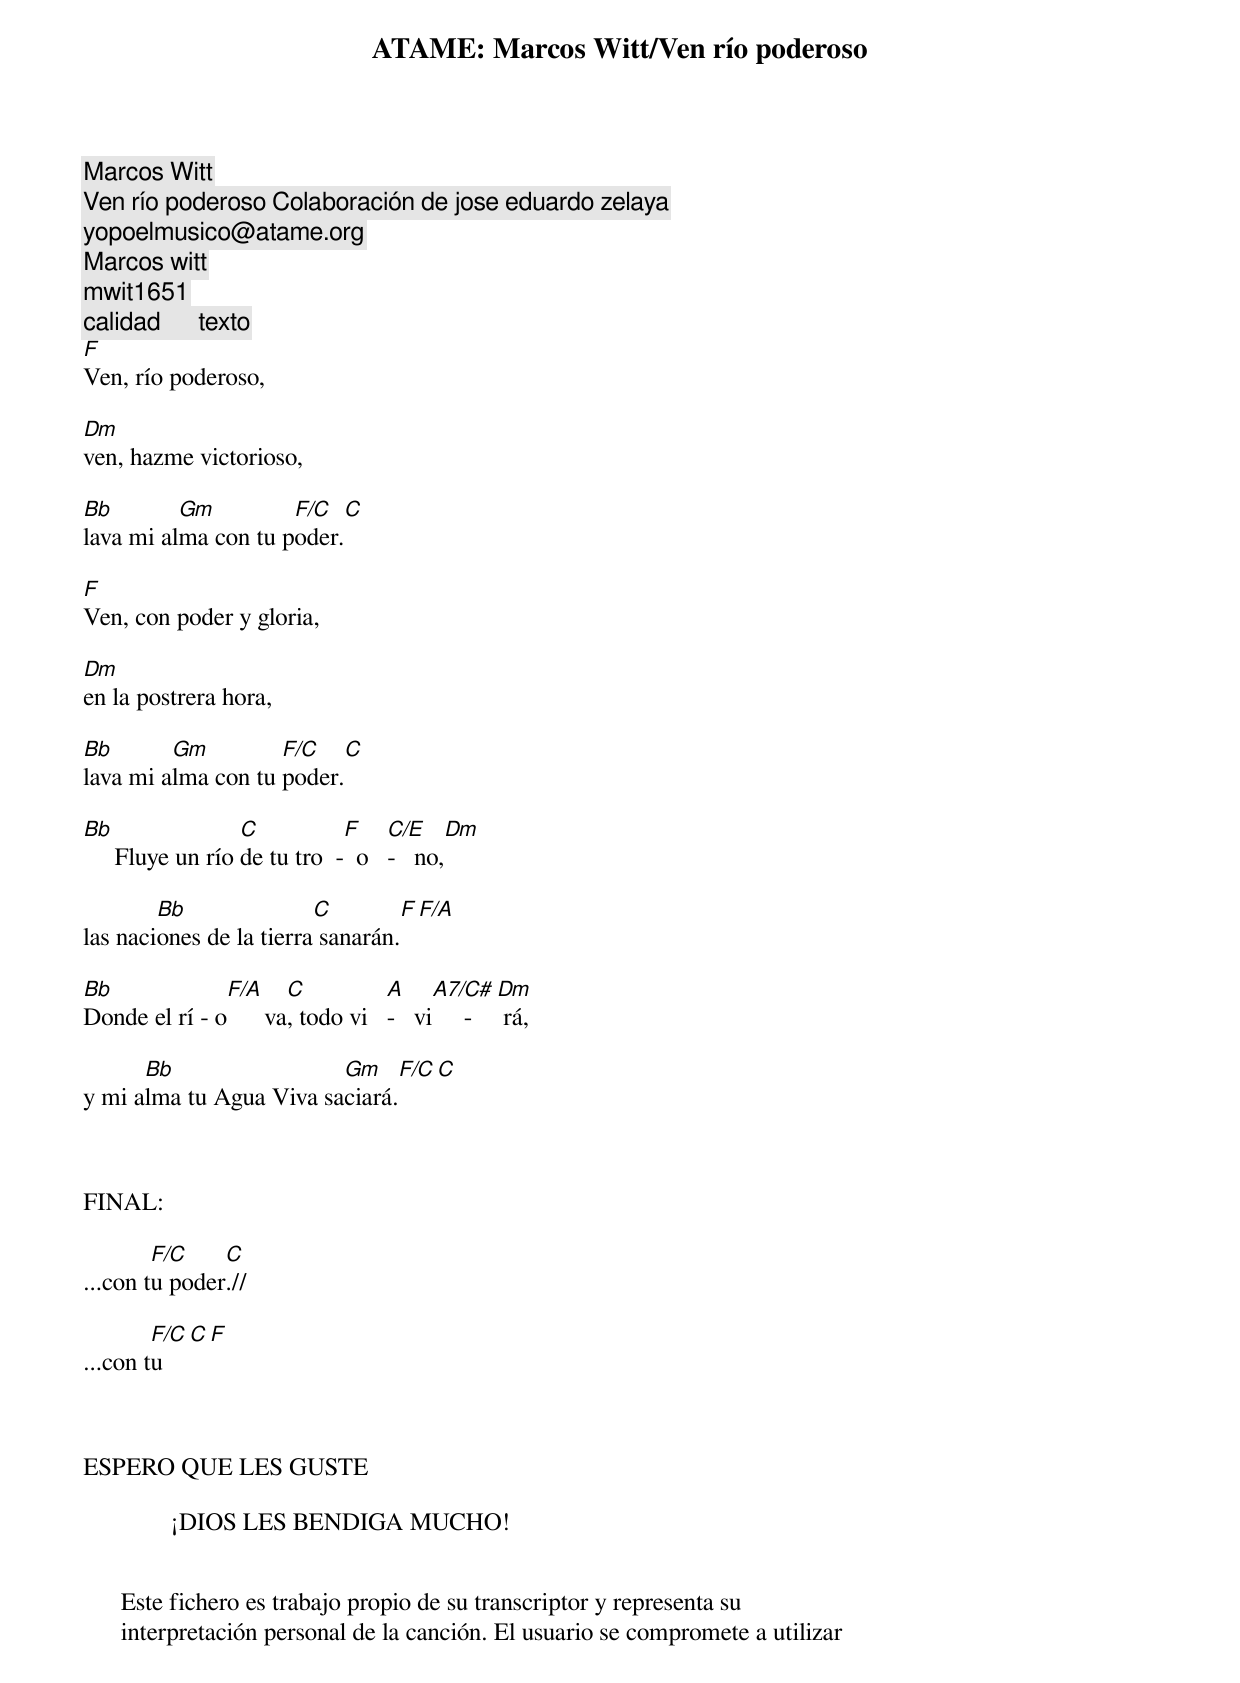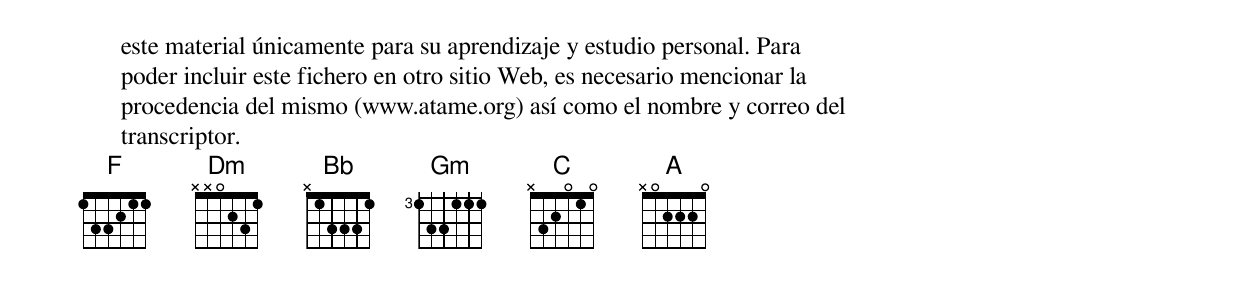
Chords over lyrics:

ATAME: Marcos Witt/Ven río poderoso

      Marcos Witt
      Ven río poderoso Colaboración de jose eduardo zelaya
      yopoelmusico@atame.org
      Marcos witt
       mwit1651
      calidad      texto
F
Ven, río poderoso,

Dm
ven, hazme victorioso,

Bb        Gm         F/C    C
lava mi alma con tu poder.

F
Ven, con poder y gloria,

Dm
en la postrera hora,

Bb       Gm         F/C    C
lava mi alma con tu poder.

Bb                C           F     C/E     Dm
     Fluye un río de tu tro  -  o   -   no,

        Bb               C             F      F/A
las naciones de la tierra sanarán.

Bb             F/A     C           A     A7/C#     Dm
Donde el rí - o      va, todo vi   -   vi     -     rá,

      Bb                 Gm           F/C     C
y mi alma tu Agua Viva saciará.



FINAL:

        F/C    C
...con tu poder.//

        F/C    C            F
...con tu



ESPERO QUE LES GUSTE

              ¡DIOS LES BENDIGA MUCHO!


      Este fichero es trabajo propio de su transcriptor y representa su
      interpretación personal de la canción. El usuario se compromete a utilizar
      este material únicamente para su aprendizaje y estudio personal. Para
      poder incluir este fichero en otro sitio Web, es necesario mencionar la
      procedencia del mismo (www.atame.org) así como el nombre y correo del
      transcriptor.
